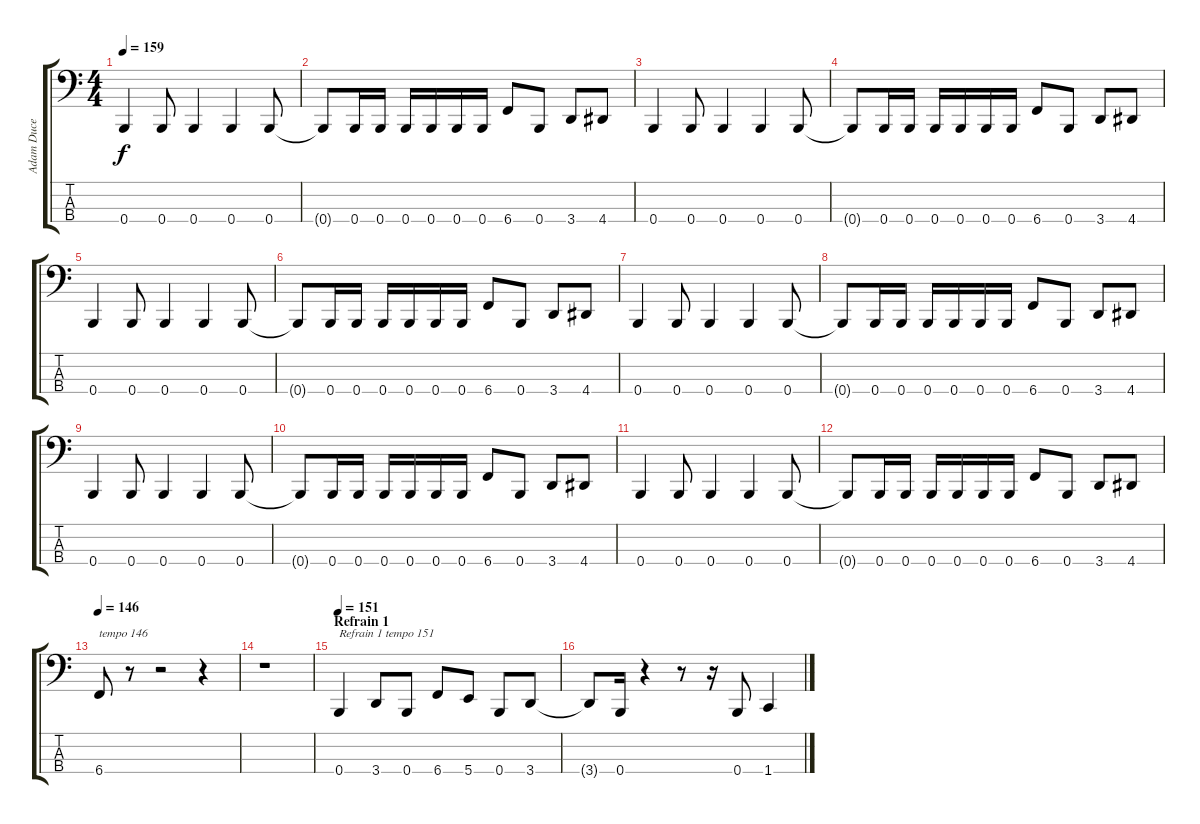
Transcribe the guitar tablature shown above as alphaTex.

\track ("Adam Duce" "Adam Duce") {instrument electricbasspick}
\staff {score tabs}
\tuning (E2 B1 Gb1 B0) {hide}
\ts (4 4)
\tempo 159
\clef f4
\ks c
0.4.4{dy f} 0.4.8 0.4.4 0.4.4 0.4.8 |
0.4{t}.8 0.4.16 0.4.16 0.4.16 0.4.16 0.4.16 0.4.16 6.4.8 0.4.8 3.4.8 4.4.8 |
0.4.4 0.4.8 0.4.4 0.4.4 0.4.8 |
0.4{t}.8 0.4.16 0.4.16 0.4.16 0.4.16 0.4.16 0.4.16 6.4.8 0.4.8 3.4.8 4.4.8 |
0.4.4 0.4.8 0.4.4 0.4.4 0.4.8 |
0.4{t}.8 0.4.16 0.4.16 0.4.16 0.4.16 0.4.16 0.4.16 6.4.8 0.4.8 3.4.8 4.4.8 |
0.4.4 0.4.8 0.4.4 0.4.4 0.4.8 |
0.4{t}.8 0.4.16 0.4.16 0.4.16 0.4.16 0.4.16 0.4.16 6.4.8 0.4.8 3.4.8 4.4.8 |
0.4.4 0.4.8 0.4.4 0.4.4 0.4.8 |
0.4{t}.8 0.4.16 0.4.16 0.4.16 0.4.16 0.4.16 0.4.16 6.4.8 0.4.8 3.4.8 4.4.8 |
0.4.4 0.4.8 0.4.4 0.4.4 0.4.8 |
0.4{t}.8 0.4.16 0.4.16 0.4.16 0.4.16 0.4.16 0.4.16 6.4.8 0.4.8 3.4.8 4.4.8 |
\tempo 146
6.4.8{txt "tempo 146"} r.8 r.2 r.4 |
r.1 |
\section ("" "Refrain 1")
\tempo 151
0.4.4{txt "Refrain 1 tempo 151"} 3.4.8 0.4.8 6.4.8 5.4.8 0.4.8 3.4.8 |
3.4{t}.8 0.4.16 r.4 r.8 r.16 0.4.8 1.4.4
